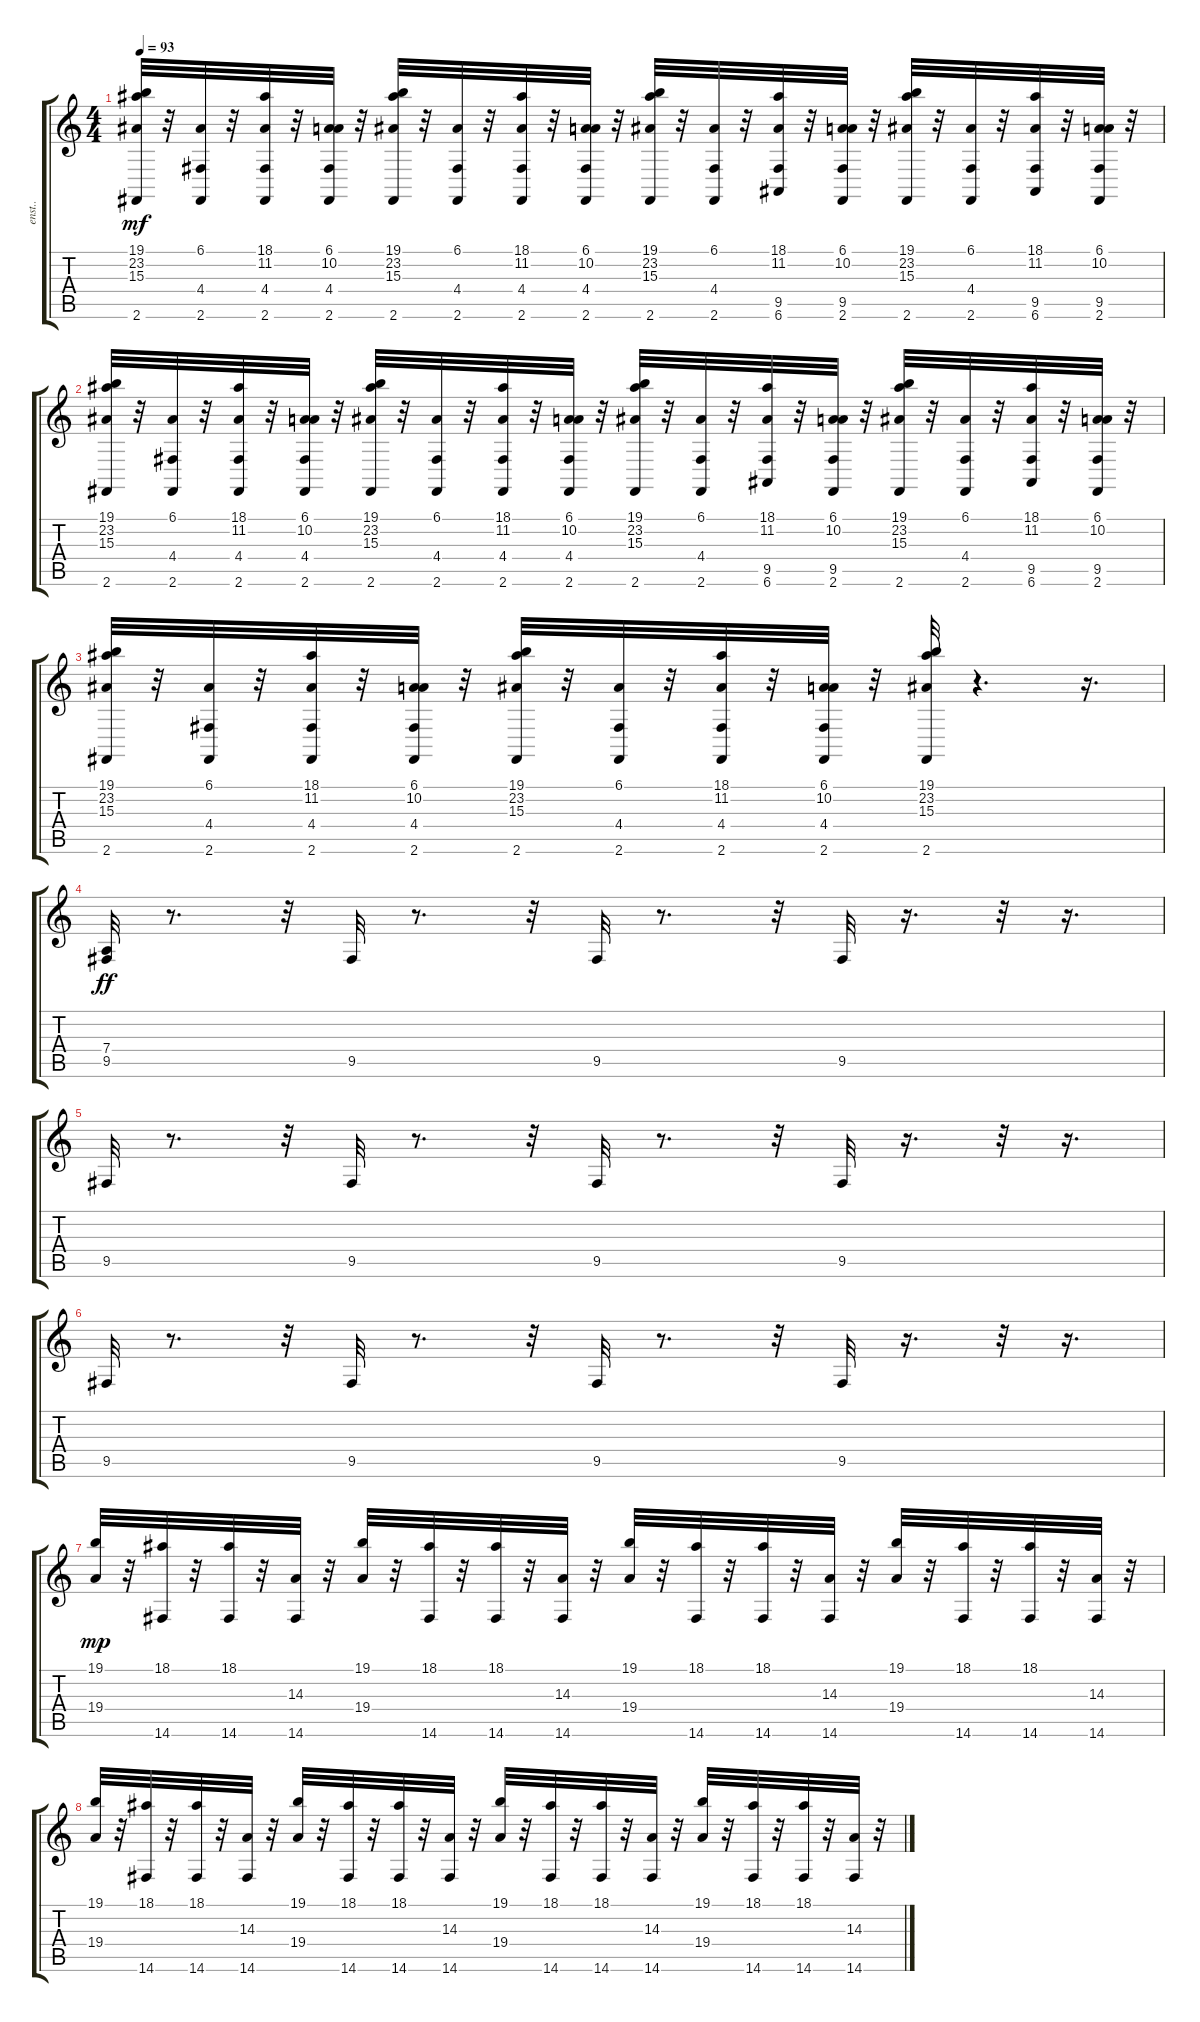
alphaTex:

\track ("enst.." "enst..") {instrument drawbarorgan}
\staff {score tabs}
\tuning (E4 B3 G3 D3 A2 E2) {hide}
\ts (4 4)
\tempo 93
\clef g2
\ks c
(19.1 23.2 15.3 2.6).32{dy mf} r.32 (6.1 4.4 2.6).32 r.32 (18.1 11.2 4.4 2.6).32 r.32 (6.1 10.2 4.4 2.6).32 r.32 (19.1 23.2 15.3 2.6).32 r.32 (6.1 4.4 2.6).32 r.32 (18.1 11.2 4.4 2.6).32 r.32 (6.1 10.2 4.4 2.6).32 r.32 (19.1 23.2 15.3 2.6).32 r.32 (6.1 4.4 2.6).32 r.32 (18.1 11.2 9.5 6.6).32 r.32 (6.1 10.2 9.5 2.6).32 r.32 (19.1 23.2 15.3 2.6).32 r.32 (6.1 4.4 2.6).32 r.32 (18.1 11.2 9.5 6.6).32 r.32 (6.1 10.2 9.5 2.6).32 r.32 |
(19.1 23.2 15.3 2.6).32 r.32 (6.1 4.4 2.6).32 r.32 (18.1 11.2 4.4 2.6).32 r.32 (6.1 10.2 4.4 2.6).32 r.32 (19.1 23.2 15.3 2.6).32 r.32 (6.1 4.4 2.6).32 r.32 (18.1 11.2 4.4 2.6).32 r.32 (6.1 10.2 4.4 2.6).32 r.32 (19.1 23.2 15.3 2.6).32 r.32 (6.1 4.4 2.6).32 r.32 (18.1 11.2 9.5 6.6).32 r.32 (6.1 10.2 9.5 2.6).32 r.32 (19.1 23.2 15.3 2.6).32 r.32 (6.1 4.4 2.6).32 r.32 (18.1 11.2 9.5 6.6).32 r.32 (6.1 10.2 9.5 2.6).32 r.32 |
(19.1 23.2 15.3 2.6).32 r.32 (6.1 4.4 2.6).32 r.32 (18.1 11.2 4.4 2.6).32 r.32 (6.1 10.2 4.4 2.6).32 r.32 (19.1 23.2 15.3 2.6).32 r.32 (6.1 4.4 2.6).32 r.32 (18.1 11.2 4.4 2.6).32 r.32 (6.1 10.2 4.4 2.6).32 r.32 (19.1 23.2 15.3 2.6).32 r.4{d} r.16{d} |
(7.4 9.5).32{dy ff} r.8{d} r.32 9.5.32 r.8{d} r.32 9.5.32 r.8{d} r.32 9.5.32 r.16{d} r.32 r.16{d} |
9.5.32 r.8{d} r.32 9.5.32 r.8{d} r.32 9.5.32 r.8{d} r.32 9.5.32 r.16{d} r.32 r.16{d} |
9.5.32 r.8{d} r.32 9.5.32 r.8{d} r.32 9.5.32 r.8{d} r.32 9.5.32 r.16{d} r.32 r.16{d} |
(19.1 19.4).32{dy mp} r.32 (18.1 14.6).32 r.32 (18.1 14.6).32 r.32 (14.3 14.6).32 r.32 (19.1 19.4).32 r.32 (18.1 14.6).32 r.32 (18.1 14.6).32 r.32 (14.3 14.6).32 r.32 (19.1 19.4).32 r.32 (18.1 14.6).32 r.32 (18.1 14.6).32 r.32 (14.3 14.6).32 r.32 (19.1 19.4).32 r.32 (18.1 14.6).32 r.32 (18.1 14.6).32 r.32 (14.3 14.6).32 r.32 |
(19.1 19.4).32 r.32 (18.1 14.6).32 r.32 (18.1 14.6).32 r.32 (14.3 14.6).32 r.32 (19.1 19.4).32 r.32 (18.1 14.6).32 r.32 (18.1 14.6).32 r.32 (14.3 14.6).32 r.32 (19.1 19.4).32 r.32 (18.1 14.6).32 r.32 (18.1 14.6).32 r.32 (14.3 14.6).32 r.32 (19.1 19.4).32 r.32 (18.1 14.6).32 r.32 (18.1 14.6).32 r.32 (14.3 14.6).32 r.32
